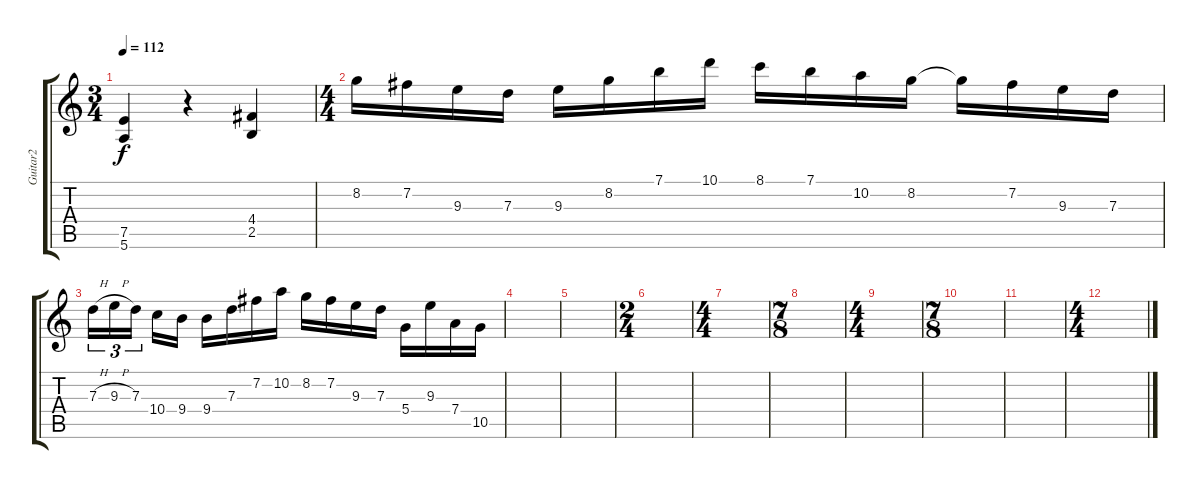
\track ("Guitar2" "Guitar2") {instrument distortionguitar}
\staff {score tabs}
\tuning (E4 B3 G3 D3 A2 E2) {hide}
\ts (3 4)
\tempo 112
\clef g2
\ks c
(7.5{t} 5.6{t}).4{dy f} r.4 (4.4 2.5).4 |
\ts (4 4)
8.2.16 7.2.16 9.3.16 7.3.16 9.3.16 8.2.16 7.1.16 10.1.16 8.1.16 7.1.16 10.2.16 8.2.16 8.2{t}.16 7.2.16 9.3.16 7.3.16 |
7.3{h}.16{tu (3 2)} 9.3{h}.16{tu (3 2)} 7.3.16{tu (3 2)} 10.4.16 9.4.16 9.4.16 7.3.16 7.2.16 10.2.16 8.2.16 7.2.16 9.3.16 7.3.16 5.4.16 9.3.16 7.4.16 10.5.16 |
|
|
\ts (2 4)
|
\ts (4 4)
|
\ts (7 8)
|
\ts (4 4)
|
\ts (7 8)
|
|
\ts (4 4)
